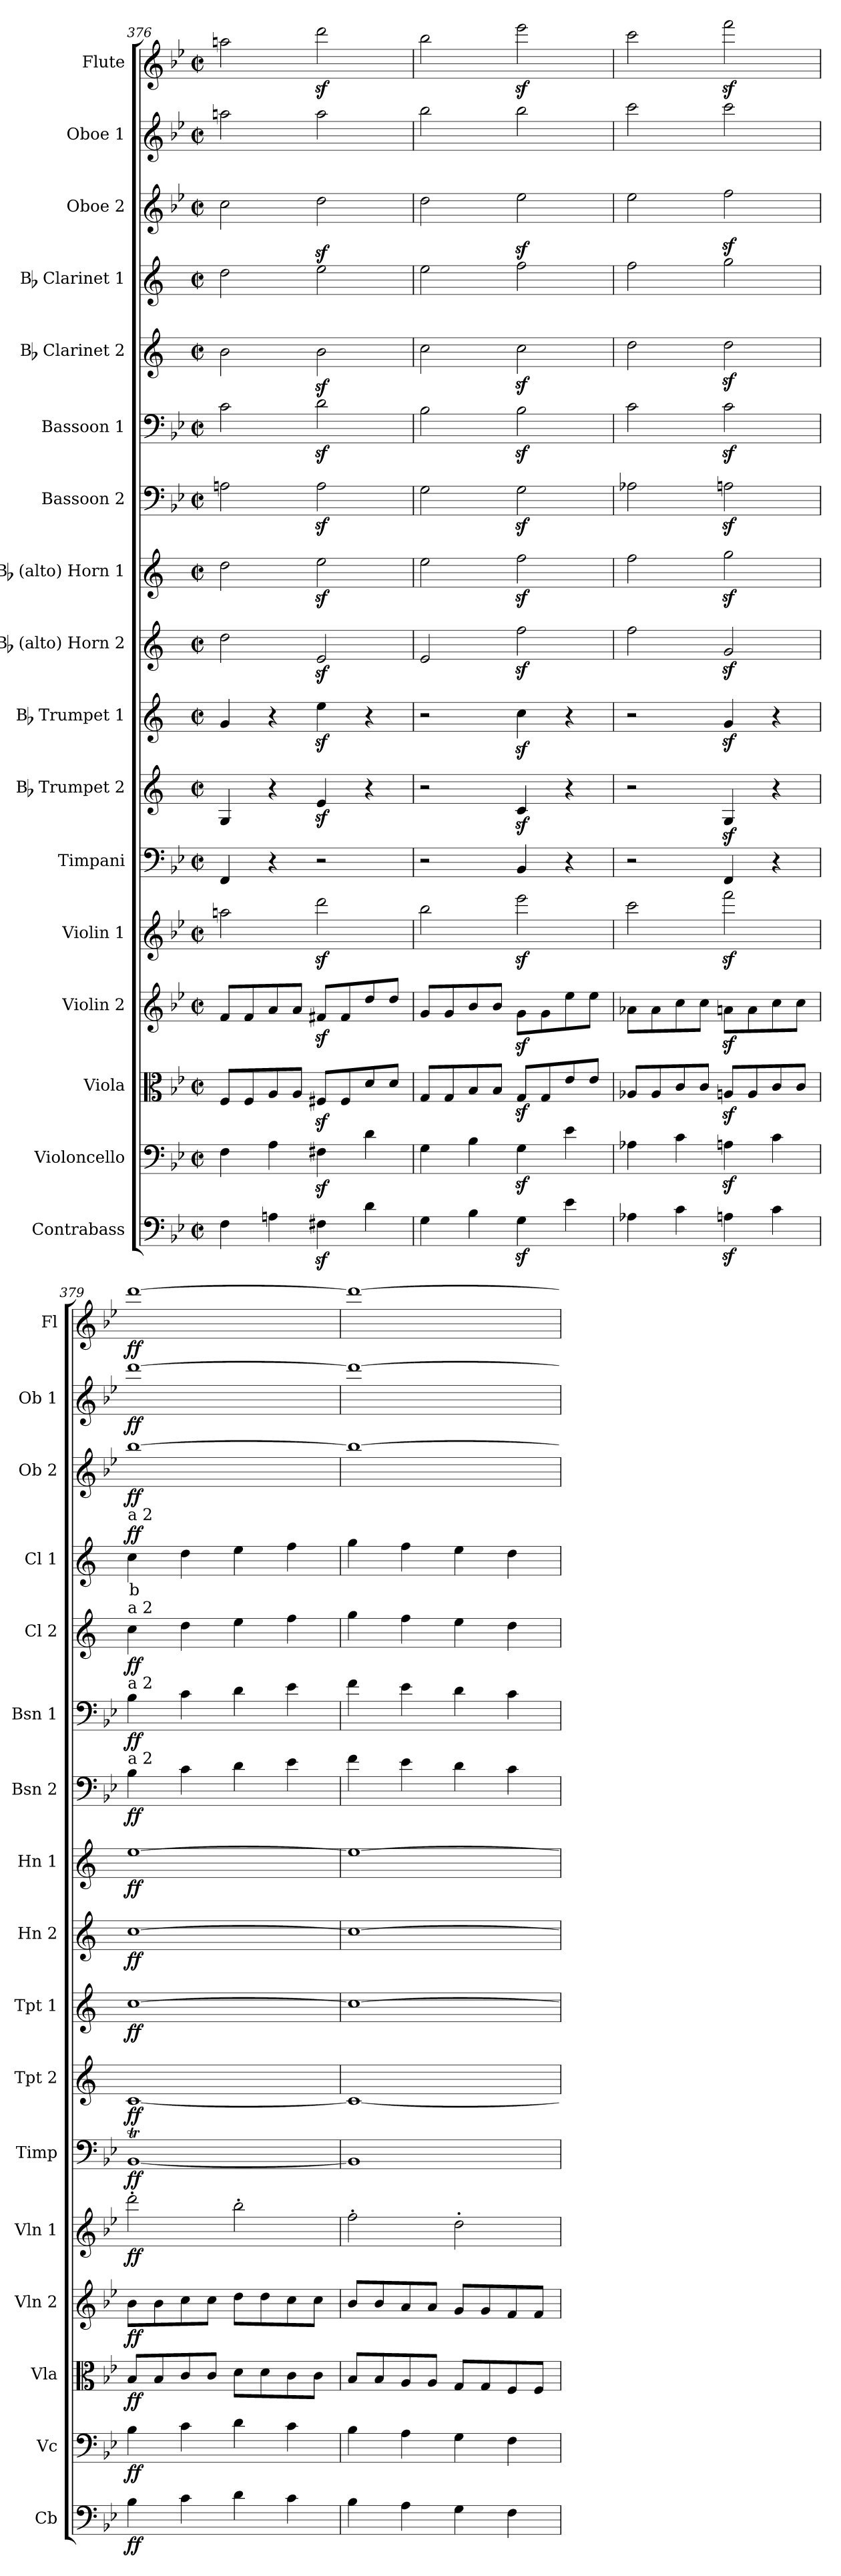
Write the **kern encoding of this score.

**kern	**dynam	**kern	**dynam	**kern	**dynam	**kern	**dynam	**kern	**dynam	**kern	**dynam	**kern	**dynam	**kern	**dynam	**kern	**dynam	**kern	**dynam	**kern	**dynam	**kern	**dynam	**kern	**dynam	**kern	**text	**dynam	**kern	**dynam	**kern	**dynam	**kern	**dynam
*part17	*part17	*part16	*part16	*part15	*part15	*part14	*part14	*part13	*part13	*part12	*part12	*part11	*part11	*part10	*part10	*part9	*part9	*part8	*part8	*part7	*part7	*part6	*part6	*part5	*part5	*part4	*part4	*part4	*part3	*part3	*part2	*part2	*part1	*part1
*staff17	*staff17	*staff16	*staff16	*staff15	*staff15	*staff14	*staff14	*staff13	*staff13	*staff12	*staff12	*staff11	*staff11	*staff10	*staff10	*staff9	*staff9	*staff8	*staff8	*staff7	*staff7	*staff6	*staff6	*staff5	*staff5	*staff4	*staff4	*staff4	*staff3	*staff3	*staff2	*staff2	*staff1	*staff1
*I"Contrabass	*	*I"Violoncello	*	*I"Viola	*	*I"Violin 2	*	*I"Violin 1	*	*I"Timpani	*	*I"Bb Trumpet 2	*	*I"Bb Trumpet 1	*	*I"Bb (alto) Horn 2	*	*I"Bb (alto) Horn 1	*	*I"Bassoon 2	*	*I"Bassoon 1	*	*I"Bb Clarinet 2	*	*I"Bb Clarinet 1	*	*	*I"Oboe 2	*	*I"Oboe 1	*	*I"Flute	*
*I'Cb	*	*I'Vc	*	*I'Vla	*	*I'Vln 2	*	*I'Vln 1	*	*I'Timp	*	*I'Tpt 2	*	*I'Tpt 1	*	*I'Hn 2	*	*I'Hn 1	*	*I'Bsn 2	*	*I'Bsn 1	*	*I'Cl 2	*	*I'Cl 1	*	*	*I'Ob 2	*	*I'Ob 1	*	*I'Fl	*
*clefF4	*	*clefF4	*	*clefC3	*	*clefG2	*	*clefG2	*	*clefF4	*	*clefG2	*	*clefG2	*	*clefG2	*	*clefG2	*	*clefF4	*	*clefF4	*	*clefG2	*	*clefG2	*	*	*clefG2	*	*clefG2	*	*clefG2	*
*ITrd7c12	*	*	*	*	*	*	*	*	*	*	*	*ITrd1c2	*	*ITrd1c2	*	*ITrd1c2	*	*ITrd1c2	*	*	*	*	*	*ITrd1c2	*	*ITrd1c2	*	*	*	*	*	*	*	*
*k[b-e-]	*	*k[b-e-]	*	*k[b-e-]	*	*k[b-e-]	*	*k[b-e-]	*	*k[b-e-]	*	*k[b-e-]	*	*k[b-e-]	*	*k[b-e-]	*	*k[b-e-]	*	*k[b-e-]	*	*k[b-e-]	*	*k[b-e-]	*	*k[b-e-]	*	*	*k[b-e-]	*	*k[b-e-]	*	*k[b-e-]	*
*M2/2	*	*M2/2	*	*M2/2	*	*M2/2	*	*M2/2	*	*M2/2	*	*M2/2	*	*M2/2	*	*M2/2	*	*M2/2	*	*M2/2	*	*M2/2	*	*M2/2	*	*M2/2	*	*	*M2/2	*	*M2/2	*	*M2/2	*
*met(c|)	*	*met(c|)	*	*met(c|)	*	*met(c|)	*	*met(c|)	*	*met(c|)	*	*met(c|)	*	*met(c|)	*	*met(c|)	*	*met(c|)	*	*met(c|)	*	*met(c|)	*	*met(c|)	*	*met(c|)	*	*	*met(c|)	*	*met(c|)	*	*met(c|)	*
=376	=376	=376	=376	=376	=376	=376	=376	=376	=376	=376	=376	=376	=376	=376	=376	=376	=376	=376	=376	=376	=376	=376	=376	=376	=376	=376	=376	=376	=376	=376	=376	=376	=376	=376
4FF\	.	4F\	.	8F/L	.	8f/L	.	2aan\	.	4FF/	.	4F/	.	4f/	.	2cc\	.	2cc\	.	2An\	.	2c\	.	2a\	.	2cc\	.	.	2cc\	.	2aan\	.	2aan\	.
.	.	.	.	8F/	.	8f/	.	.	.	.	.	.	.	.	.	.	.	.	.	.	.	.	.	.	.	.	.	.	.	.	.	.	.	.
4AAn\	.	4A\	.	8A/	.	8a/	.	.	.	4r	.	4r	.	4r	.	.	.	.	.	.	.	.	.	.	.	.	.	.	.	.	.	.	.	.
.	.	.	.	8A/J	.	8a/J	.	.	.	.	.	.	.	.	.	.	.	.	.	.	.	.	.	.	.	.	.	.	.	.	.	.	.	.
4FF#Xz<\	.	4F#Xz<\	.	8F#Xz</L	.	8f#Xz</L	.	2dddz<\	.	2r	.	4dz</	.	4ddz<\	.	2dz</	.	2ddz<\	.	2Az<\	.	2dz<\	.	2az<\	.	2ddz<\	.	.	2dd\	.	2aa\	.	2dddz<\	.
.	.	.	.	8F#/	.	8f#/	.	.	.	.	.	.	.	.	.	.	.	.	.	.	.	.	.	.	.	.	.	.	.	.	.	.	.	.
4D\	.	4d\	.	8d/	.	8dd/	.	.	.	.	.	4r	.	4r	.	.	.	.	.	.	.	.	.	.	.	.	.	.	.	.	.	.	.	.
.	.	.	.	8d/J	.	8dd/J	.	.	.	.	.	.	.	.	.	.	.	.	.	.	.	.	.	.	.	.	.	.	.	.	.	.	.	.
=377	=377	=377	=377	=377	=377	=377	=377	=377	=377	=377	=377	=377	=377	=377	=377	=377	=377	=377	=377	=377	=377	=377	=377	=377	=377	=377	=377	=377	=377	=377	=377	=377	=377	=377
4GG\	.	4G\	.	8G/L	.	8g/L	.	2bb-\	.	2r	.	2r	.	2r	.	2d/	.	2dd\	.	2G\	.	2B-\	.	2b-\	.	2dd\	.	.	2dd\	.	2bb-\	.	2bb-\	.
.	.	.	.	8G/	.	8g/	.	.	.	.	.	.	.	.	.	.	.	.	.	.	.	.	.	.	.	.	.	.	.	.	.	.	.	.
4BB-\	.	4B-\	.	8B-/	.	8b-/	.	.	.	.	.	.	.	.	.	.	.	.	.	.	.	.	.	.	.	.	.	.	.	.	.	.	.	.
.	.	.	.	8B-/J	.	8b-/J	.	.	.	.	.	.	.	.	.	.	.	.	.	.	.	.	.	.	.	.	.	.	.	.	.	.	.	.
4GGz<\	.	4Gz<\	.	8Gz</L	.	8gz<\L	.	2eee-z<\	.	4BB-/	.	4B-z</	.	4b-z<\	.	2ee-z<\	.	2ee-z<\	.	2Gz<\	.	2B-z<\	.	2b-z<\	.	2ee-z<\	.	.	2ee-\	.	2bb-\	.	2eee-z<\	.
.	.	.	.	8G/	.	8g\	.	.	.	.	.	.	.	.	.	.	.	.	.	.	.	.	.	.	.	.	.	.	.	.	.	.	.	.
4E-\	.	4e-\	.	8e-/	.	8ee-\	.	.	.	4r	.	4r	.	4r	.	.	.	.	.	.	.	.	.	.	.	.	.	.	.	.	.	.	.	.
.	.	.	.	8e-/J	.	8ee-\J	.	.	.	.	.	.	.	.	.	.	.	.	.	.	.	.	.	.	.	.	.	.	.	.	.	.	.	.
=378	=378	=378	=378	=378	=378	=378	=378	=378	=378	=378	=378	=378	=378	=378	=378	=378	=378	=378	=378	=378	=378	=378	=378	=378	=378	=378	=378	=378	=378	=378	=378	=378	=378	=378
4AA-X\	.	4A-X\	.	8A-X/L	.	8a-X\L	.	2ccc\	.	2r	.	2r	.	2r	.	2ee-\	.	2ee-\	.	2A-X\	.	2c\	.	2cc\	.	2ee-\	.	.	2ee-\	.	2ccc\	.	2ccc\	.
.	.	.	.	8A-/	.	8a-\	.	.	.	.	.	.	.	.	.	.	.	.	.	.	.	.	.	.	.	.	.	.	.	.	.	.	.	.
4C\	.	4c\	.	8c/	.	8cc\	.	.	.	.	.	.	.	.	.	.	.	.	.	.	.	.	.	.	.	.	.	.	.	.	.	.	.	.
.	.	.	.	8c/J	.	8cc\J	.	.	.	.	.	.	.	.	.	.	.	.	.	.	.	.	.	.	.	.	.	.	.	.	.	.	.	.
4AAnz<\	.	4Anz<\	.	8Anz</L	.	8anz<\L	.	2fffz<\	.	4FF/	.	4Fz</	.	4fz</	.	2fz</	.	2ffz<\	.	2Anz<\	.	2cz<\	.	2ccz<\	.	2ffz<\	.	.	2ff\	.	2ccc\	.	2fffz<\	.
.	.	.	.	8A/	.	8a\	.	.	.	.	.	.	.	.	.	.	.	.	.	.	.	.	.	.	.	.	.	.	.	.	.	.	.	.
4C\	.	4c\	.	8c/	.	8cc\	.	.	.	4r	.	4r	.	4r	.	.	.	.	.	.	.	.	.	.	.	.	.	.	.	.	.	.	.	.
.	.	.	.	8c/J	.	8cc\J	.	.	.	.	.	.	.	.	.	.	.	.	.	.	.	.	.	.	.	.	.	.	.	.	.	.	.	.
!!LO:PB:g=z
=379	=379	=379	=379	=379	=379	=379	=379	=379	=379	=379	=379	=379	=379	=379	=379	=379	=379	=379	=379	=379	=379	=379	=379	=379	=379	=379	=379	=379	=379	=379	=379	=379	=379	=379
!	!	!	!	!	!	!	!	!	!	!	!	!	!	!	!	!	!	!	!	!	!	!	!	!	!	!LO:TX:a:t=a 2	!	!	!	!	!	!	!	!
!	!	!	!	!	!	!	!	!	!	!	!	!	!	!	!	!	!	!	!	!	!	!	!	!LO:TX:a:t=a 2	!	!	!	!	!	!	!	!	!	!
!	!	!	!	!	!	!	!	!	!	!	!	!	!	!	!	!	!	!	!	!	!	!LO:TX:a:t=a 2	!	!	!	!	!	!	!	!	!	!	!	!
!	!	!	!	!	!	!	!	!	!	!	!	!	!	!	!	!	!	!	!	!LO:TX:a:t=a 2	!	!	!	!	!	!	!	!	!	!	!	!	!	!
!	!LO:DY:b	!	!LO:DY:b	!	!LO:DY:b	!	!LO:DY:b	!	!LO:DY:b	!	!LO:DY:b	!	!LO:DY:b	!	!LO:DY:b	!	!LO:DY:b	!	!LO:DY:b	!	!LO:DY:b	!	!LO:DY:b	!	!LO:DY:b	!	!LO:LY:b:color=#FF0000	!LO:DY:b	!	!LO:DY:b	!	!LO:DY:b	!	!LO:DY:b
4BB-\	ff	4B-\	ff	8B-/L	ff	8b-\L	ff	2ddd'\	ff	[1BB-T	ff	[1B-	ff	[1b-	ff	[1b-	ff	[1dd	ff	4B-\	ff	4B-\	ff	4b-\	ff	4b-\	b	ff	[1bb-	ff	[1ddd	ff	[1ddd	ff
.	.	.	.	8B-/	.	8b-\	.	.	.	.	.	.	.	.	.	.	.	.	.	.	.	.	.	.	.	.	.	.	.	.	.	.	.	.
4C\	.	4c\	.	8c/	.	8cc\	.	.	.	.	.	.	.	.	.	.	.	.	.	4c\	.	4c\	.	4cc\	.	4cc\	.	.	.	.	.	.	.	.
.	.	.	.	8c/J	.	8cc\J	.	.	.	.	.	.	.	.	.	.	.	.	.	.	.	.	.	.	.	.	.	.	.	.	.	.	.	.
4D\	.	4d\	.	8d\L	.	8dd\L	.	2bb-'\	.	.	.	.	.	.	.	.	.	.	.	4d\	.	4d\	.	4dd\	.	4dd\	.	.	.	.	.	.	.	.
.	.	.	.	8d\	.	8dd\	.	.	.	.	.	.	.	.	.	.	.	.	.	.	.	.	.	.	.	.	.	.	.	.	.	.	.	.
4C\	.	4c\	.	8c\	.	8cc\	.	.	.	.	.	.	.	.	.	.	.	.	.	4e-\	.	4e-\	.	4ee-\	.	4ee-\	.	.	.	.	.	.	.	.
.	.	.	.	8c\J	.	8cc\J	.	.	.	.	.	.	.	.	.	.	.	.	.	.	.	.	.	.	.	.	.	.	.	.	.	.	.	.
=380	=380	=380	=380	=380	=380	=380	=380	=380	=380	=380	=380	=380	=380	=380	=380	=380	=380	=380	=380	=380	=380	=380	=380	=380	=380	=380	=380	=380	=380	=380	=380	=380	=380	=380
4BB-\	.	4B-\	.	8B-/L	.	8b-/L	.	2ff'\	.	1BB-TTT]	.	1B-_	.	1b-_	.	1b-_	.	1dd_	.	4f\	.	4f\	.	4ff\	.	4ff\	.	.	1bb-_	.	1ddd_	.	1ddd_	.
.	.	.	.	8B-/	.	8b-/	.	.	.	.	.	.	.	.	.	.	.	.	.	.	.	.	.	.	.	.	.	.	.	.	.	.	.	.
4AA\	.	4A\	.	8A/	.	8a/	.	.	.	.	.	.	.	.	.	.	.	.	.	4e-\	.	4e-\	.	4ee-\	.	4ee-\	.	.	.	.	.	.	.	.
.	.	.	.	8A/J	.	8a/J	.	.	.	.	.	.	.	.	.	.	.	.	.	.	.	.	.	.	.	.	.	.	.	.	.	.	.	.
4GG\	.	4G\	.	8G/L	.	8g/L	.	2dd'\	.	.	.	.	.	.	.	.	.	.	.	4d\	.	4d\	.	4dd\	.	4dd\	.	.	.	.	.	.	.	.
.	.	.	.	8G/	.	8g/	.	.	.	.	.	.	.	.	.	.	.	.	.	.	.	.	.	.	.	.	.	.	.	.	.	.	.	.
4FF\	.	4F\	.	8F/	.	8f/	.	.	.	.	.	.	.	.	.	.	.	.	.	4c\	.	4c\	.	4cc\	.	4cc\	.	.	.	.	.	.	.	.
.	.	.	.	8F/J	.	8f/J	.	.	.	.	.	.	.	.	.	.	.	.	.	.	.	.	.	.	.	.	.	.	.	.	.	.	.	.
=	=	=	=	=	=	=	=	=	=	=	=	=	=	=	=	=	=	=	=	=	=	=	=	=	=	=	=	=	=	=	=	=	=	=
*-	*-	*-	*-	*-	*-	*-	*-	*-	*-	*-	*-	*-	*-	*-	*-	*-	*-	*-	*-	*-	*-	*-	*-	*-	*-	*-	*-	*-	*-	*-	*-	*-	*-	*-
